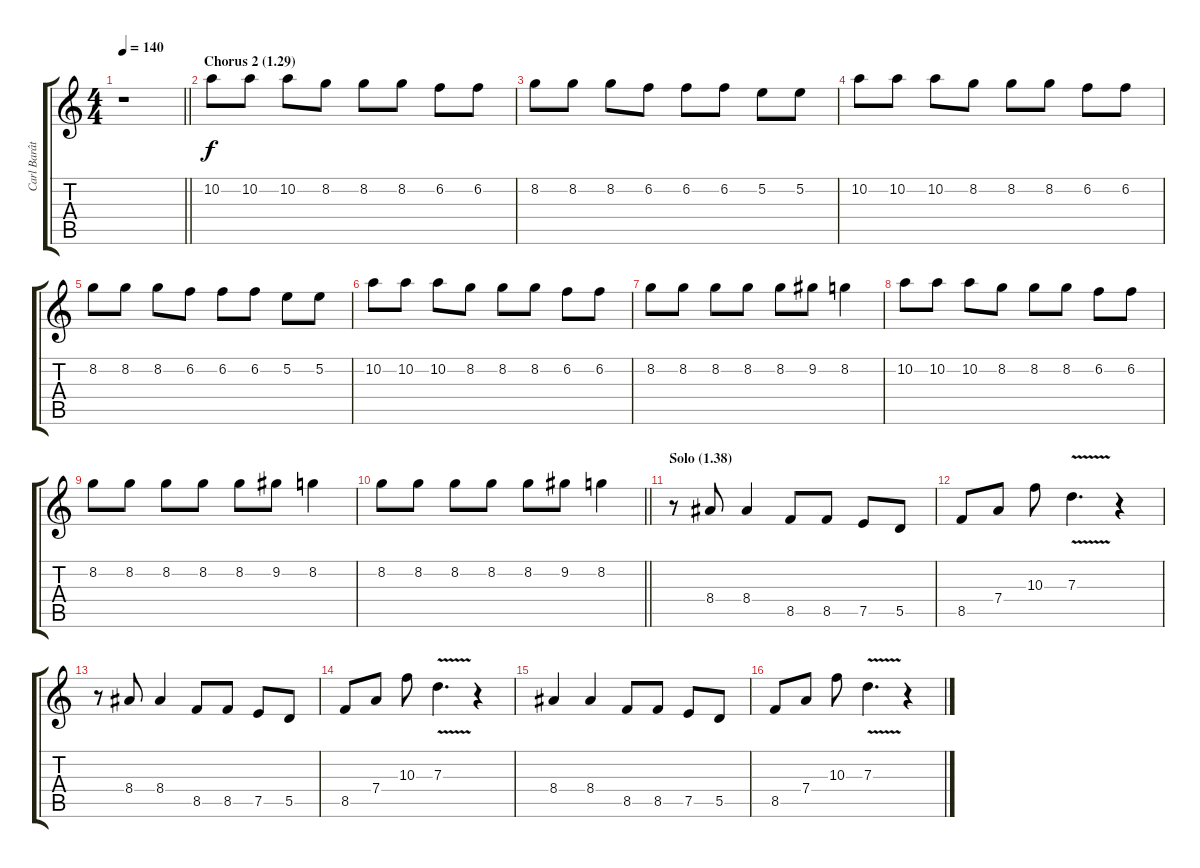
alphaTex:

\track ("Carl Barât (Lead)" "Carl Barât") {instrument overdrivenguitar}
\staff {score tabs}
\tuning (E4 B3 G3 D3 A2 E2) {hide}
\ts (4 4)
\tempo 140
\clef g2
\barLineRight lightlight
\ks c
r.1{dy f} |
\section ("" "Chorus 2 (1.29)")
10.2.8 10.2.8 10.2.8 8.2.8 8.2.8 8.2.8 6.2.8 6.2.8 |
8.2.8 8.2.8 8.2.8 6.2.8 6.2.8 6.2.8 5.2.8 5.2.8 |
10.2.8 10.2.8 10.2.8 8.2.8 8.2.8 8.2.8 6.2.8 6.2.8 |
8.2.8 8.2.8 8.2.8 6.2.8 6.2.8 6.2.8 5.2.8 5.2.8 |
10.2.8 10.2.8 10.2.8 8.2.8 8.2.8 8.2.8 6.2.8 6.2.8 |
8.2.8 8.2.8 8.2.8 8.2.8 8.2.8 9.2.8 8.2.4 |
10.2.8 10.2.8 10.2.8 8.2.8 8.2.8 8.2.8 6.2.8 6.2.8 |
8.2.8 8.2.8 8.2.8 8.2.8 8.2.8 9.2.8 8.2.4 |
\barLineRight lightlight
8.2.8 8.2.8 8.2.8 8.2.8 8.2.8 9.2.8 8.2.4 |
\section ("" "Solo (1.38)")
r.8 8.4.8 8.4.4 8.5.8 8.5.8 7.5.8 5.5.8 |
8.5.8 7.4.8 10.3.8 7.3{v}.4{d} r.4 |
r.8 8.4.8 8.4.4 8.5.8 8.5.8 7.5.8 5.5.8 |
8.5.8 7.4.8 10.3.8 7.3{v}.4{d} r.4 |
8.4.4 8.4.4 8.5.8 8.5.8 7.5.8 5.5.8 |
8.5.8 7.4.8 10.3.8 7.3{v}.4{d} r.4
